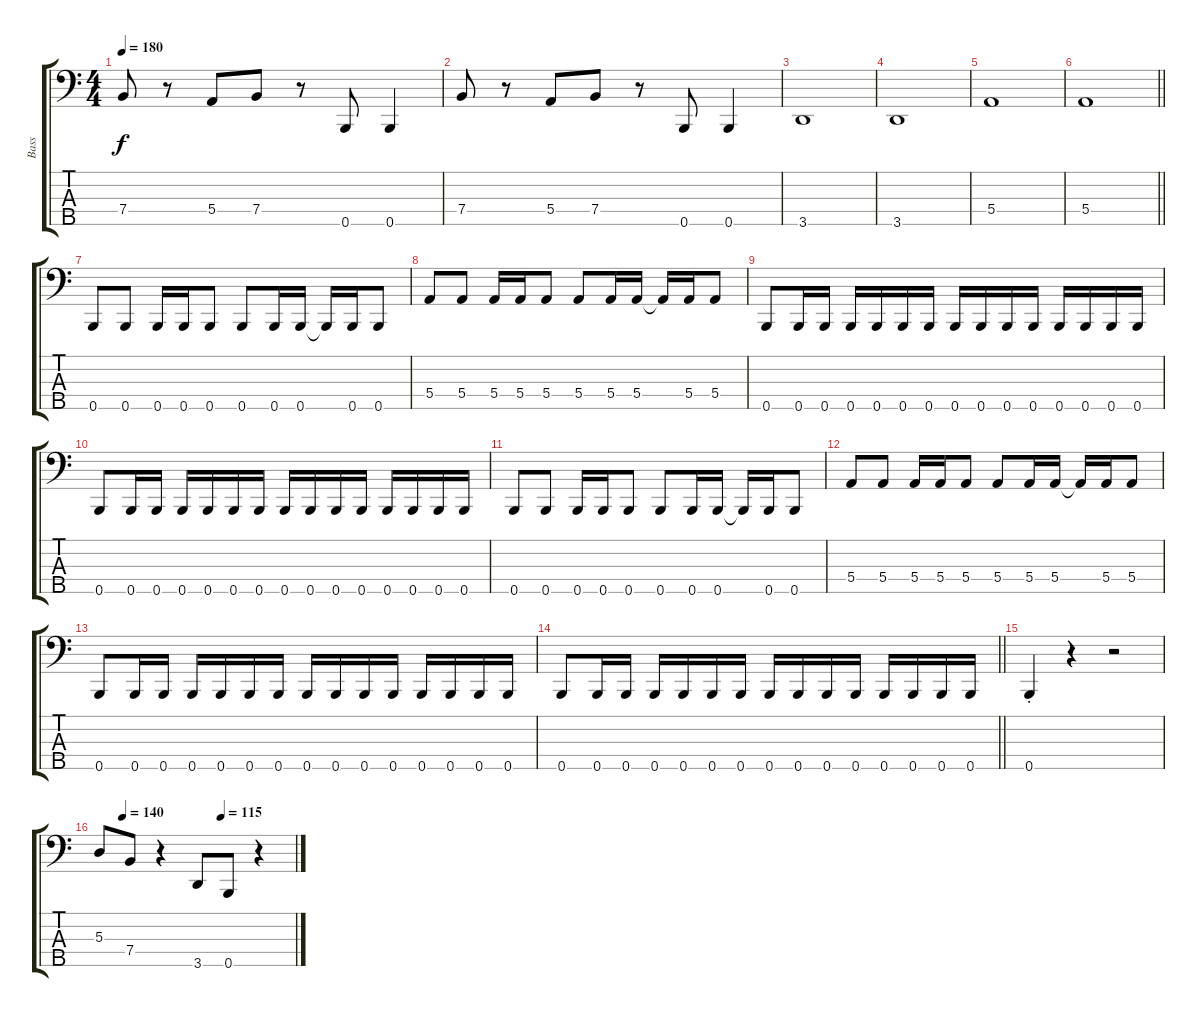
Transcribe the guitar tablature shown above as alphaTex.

\track ("Bass" "Bass") {instrument slapbass2}
\staff {score tabs}
\tuning (G2 D2 A1 E1 B0) {hide}
\ts (4 4)
\tempo 180
\clef f4
\ks c
7.4.8{dy f} r.8 5.4.8 7.4.8 r.8 0.5.8 0.5.4 |
7.4.8 r.8 5.4.8 7.4.8 r.8 0.5.8 0.5.4 |
3.5.1 |
3.5.1 |
5.4.1 |
\barLineRight lightlight
5.4.1 |
0.5.8 0.5.8 0.5.16 0.5.16 0.5.8 0.5.8 0.5.16 0.5.16 0.5{t}.16 0.5.16 0.5.8 |
5.4.8 5.4.8 5.4.16 5.4.16 5.4.8 5.4.8 5.4.16 5.4.16 5.4{t}.16 5.4.16 5.4.8 |
0.5.8 0.5.16 0.5.16 0.5.16 0.5.16 0.5.16 0.5.16 0.5.16 0.5.16 0.5.16 0.5.16 0.5.16 0.5.16 0.5.16 0.5.16 |
0.5.8 0.5.16 0.5.16 0.5.16 0.5.16 0.5.16 0.5.16 0.5.16 0.5.16 0.5.16 0.5.16 0.5.16 0.5.16 0.5.16 0.5.16 |
0.5.8 0.5.8 0.5.16 0.5.16 0.5.8 0.5.8 0.5.16 0.5.16 0.5{t}.16 0.5.16 0.5.8 |
5.4.8 5.4.8 5.4.16 5.4.16 5.4.8 5.4.8 5.4.16 5.4.16 5.4{t}.16 5.4.16 5.4.8 |
0.5.8 0.5.16 0.5.16 0.5.16 0.5.16 0.5.16 0.5.16 0.5.16 0.5.16 0.5.16 0.5.16 0.5.16 0.5.16 0.5.16 0.5.16 |
\barLineRight lightlight
0.5.8 0.5.16 0.5.16 0.5.16 0.5.16 0.5.16 0.5.16 0.5.16 0.5.16 0.5.16 0.5.16 0.5.16 0.5.16 0.5.16 0.5.16 |
0.5{st}.4 r.4 r.2 |
\tempo (140 0.125)
\tempo (115 0.625)
5.3.8 7.4.8 r.4 3.5.8 0.5.8 r.4
